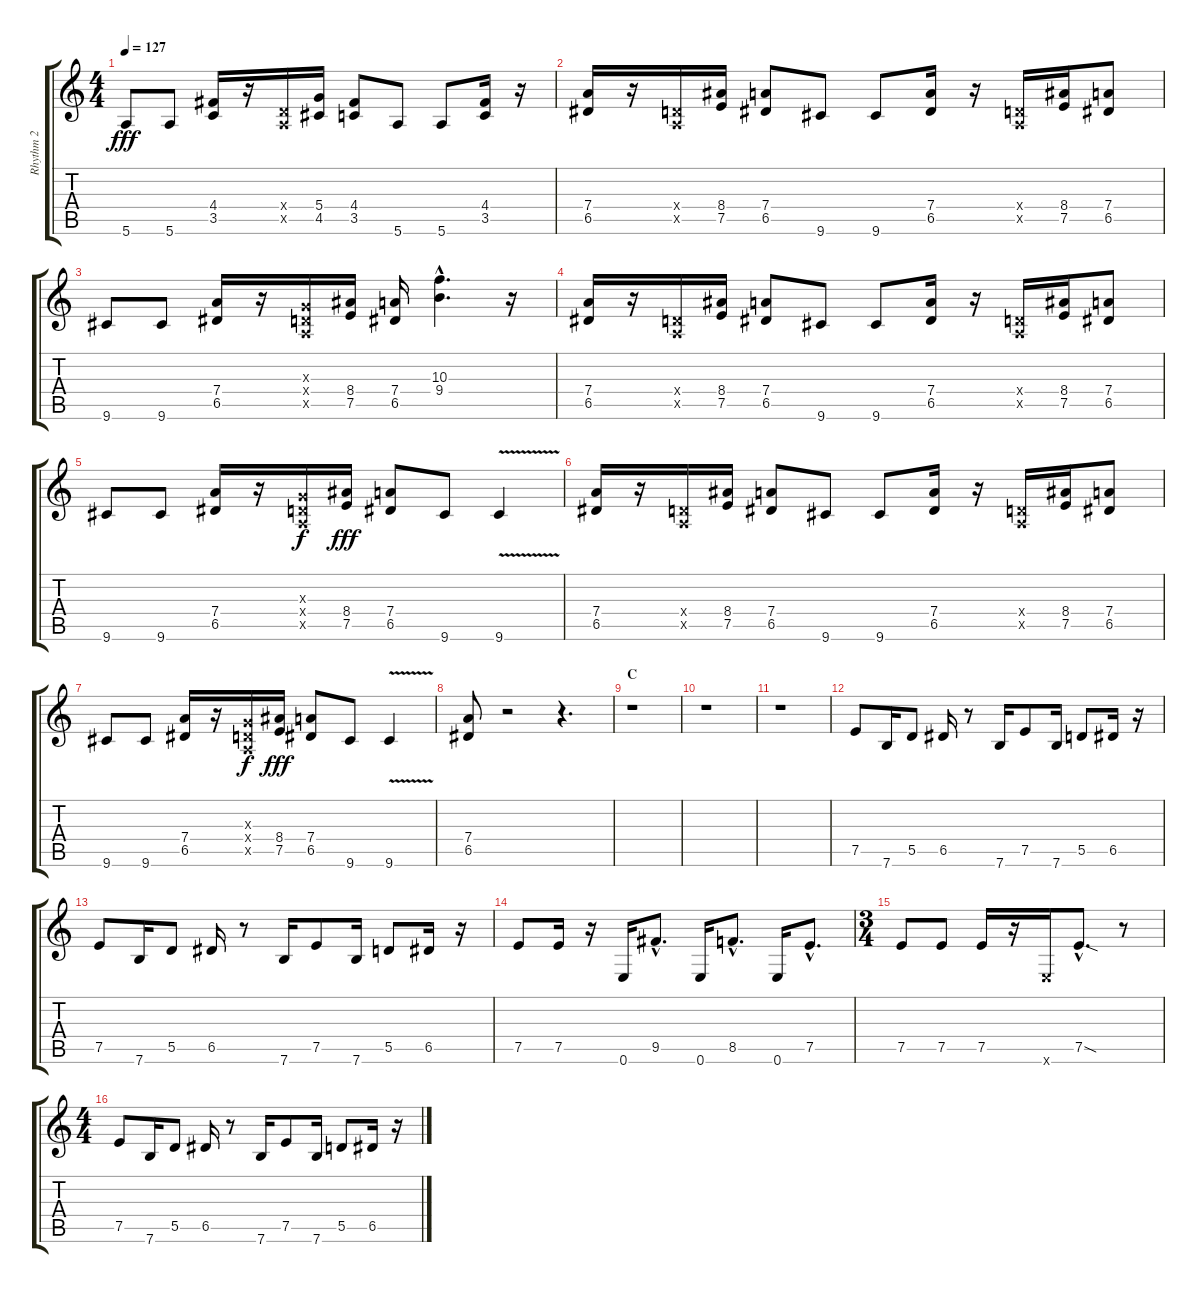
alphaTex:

\track ("Rhythm 2" "Rhythm 2") {instrument distortionguitar}
\staff {score tabs}
\tuning (E4 B3 G3 D3 A2 E2) {hide}
\ts (4 4)
\tempo 127
\clef g2
\ks c
5.6.8{dy fff} 5.6.8 (4.4 3.5).16 r.16 (0.4{x} 0.5{x}).16 (5.4 4.5).16 (4.4 3.5).8 5.6.8 5.6.8 (4.4 3.5).16 r.16 |
(7.4 6.5).16 r.16 (0.4{x} 0.5{x}).16 (8.4 7.5).16 (7.4 6.5).8 9.6.8 9.6.8 (7.4 6.5).16 r.16 (0.4{x} 0.5{x}).16 (8.4 7.5).16 (7.4 6.5).8 |
9.6.8 9.6.8 (7.4 6.5).16 r.16 (0.3{x} 0.4{x} 0.5{x}).16 (8.4 7.5).16 (7.4 6.5).16 (10.3{hac} 9.4{hac}).4{d} r.16 |
(7.4 6.5).16 r.16 (0.4{x} 0.5{x}).16 (8.4 7.5).16 (7.4 6.5).8 9.6.8 9.6.8 (7.4 6.5).16 r.16 (0.4{x} 0.5{x}).16 (8.4 7.5).16 (7.4 6.5).8 |
9.6.8 9.6.8 (7.4 6.5).16 r.16 (0.3{x} 0.4{x} 0.5{x}).16{dy f} (8.4 7.5).16{dy fff} (7.4 6.5).8 9.6.8 9.6{v}.4 |
(7.4 6.5).16 r.16 (0.4{x} 0.5{x}).16 (8.4 7.5).16 (7.4 6.5).8 9.6.8 9.6.8 (7.4 6.5).16 r.16 (0.4{x} 0.5{x}).16 (8.4 7.5).16 (7.4 6.5).8 |
9.6.8 9.6.8 (7.4 6.5).16 r.16 (0.3{x} 0.4{x} 0.5{x}).16{dy f} (8.4 7.5).16{dy fff} (7.4 6.5).8 9.6.8 9.6{v}.4 |
(7.4 6.5).8 r.2 r.4{d} |
\section ("" "C")
r.1 |
r.1 |
r.1 |
7.5.8 7.6.16 5.5.8 6.5.16 r.8 7.6.16 7.5.8 7.6.16 5.5.8 6.5.16 r.16 |
7.5.8 7.6.16 5.5.8 6.5.16 r.8 7.6.16 7.5.8 7.6.16 5.5.8 6.5.16 r.16 |
7.5.8 7.5.16 r.16 0.6.16 9.5{hac}.8{d} 0.6.16 8.5{hac}.8{d} 0.6.16 7.5{hac}.8{d} |
\ts (3 4)
7.5.8 7.5.8 7.5.16 r.16 0.6{x}.16 7.5{sod hac}.8{d} r.8 |
\ts (4 4)
7.5.8 7.6.16 5.5.8 6.5.16 r.8 7.6.16 7.5.8 7.6.16 5.5.8 6.5.16 r.16
